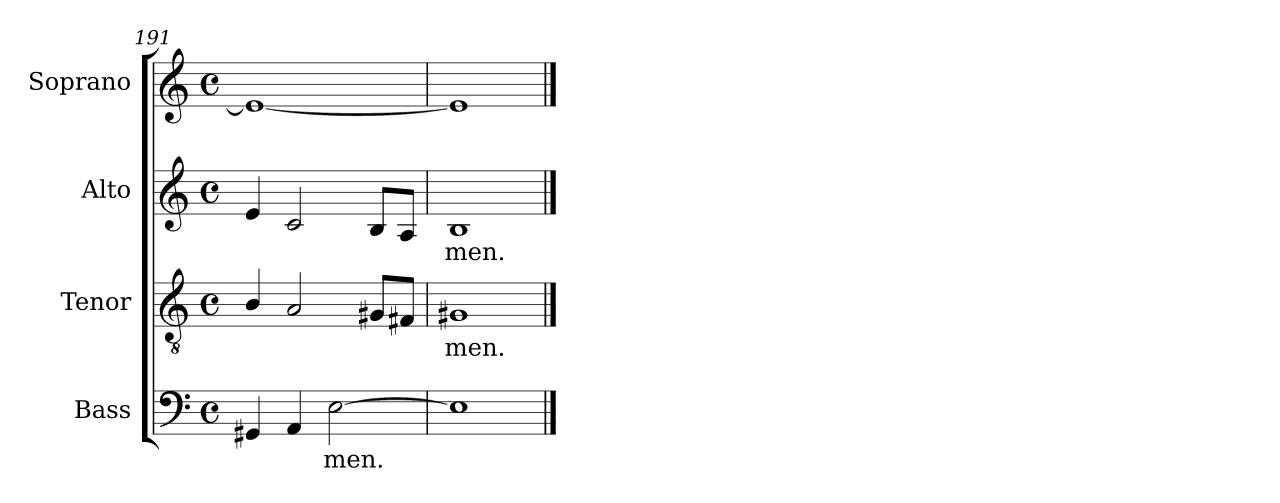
**kern	**text	**kern	**text	**kern	**text	**kern
*part4	*part4	*part3	*part3	*part2	*part2	*part1
*staff4	*staff4	*staff3	*staff3	*staff2	*staff2	*staff1
*I"Bass	*	*I"Tenor	*	*I"Alto	*	*I"Soprano
*I'B.	*	*I'T.	*	*I'A.	*	*I'S.
*clefF4	*	*clefGv2	*	*clefG2	*	*clefG2
*	*	*ITrd7c12	*	*	*	*
*k[]	*	*k[]	*	*k[]	*	*k[]
*C:	*	*C:	*	*C:	*	*C:
*M4/4	*	*M4/4	*	*M4/4	*	*M4/4
*met(c)	*	*met(c)	*	*met(c)	*	*met(c)
=191	=191	=191	=191	=191	=191	=191
4GG#Xi/	.	4BBi/	.	4ei/	.	1ei_
4AAi/	.	2AAi/	.	2ci/	.	.
!	!LO:LY:b:color=#000000	!	!	!	!	!
[2Ei\	-men.	.	.	.	.	.
.	.	8GG#Xi/L	.	8Bi/L	.	.
.	.	8FF#Xi/J	.	8Ai/J	.	.
=192	=192	=192	=192	=192	=192	=192
!	!	!	!LO:LY:b:color=#000000	!	!	!
!	!	!	!	!	!LO:LY:b:color=#000000	!
1Ei]	.	1GG#Xi	-men.	1Bi	-men.	1ei]
==	==	==	==	==	==	==
*-	*-	*-	*-	*-	*-	*-
